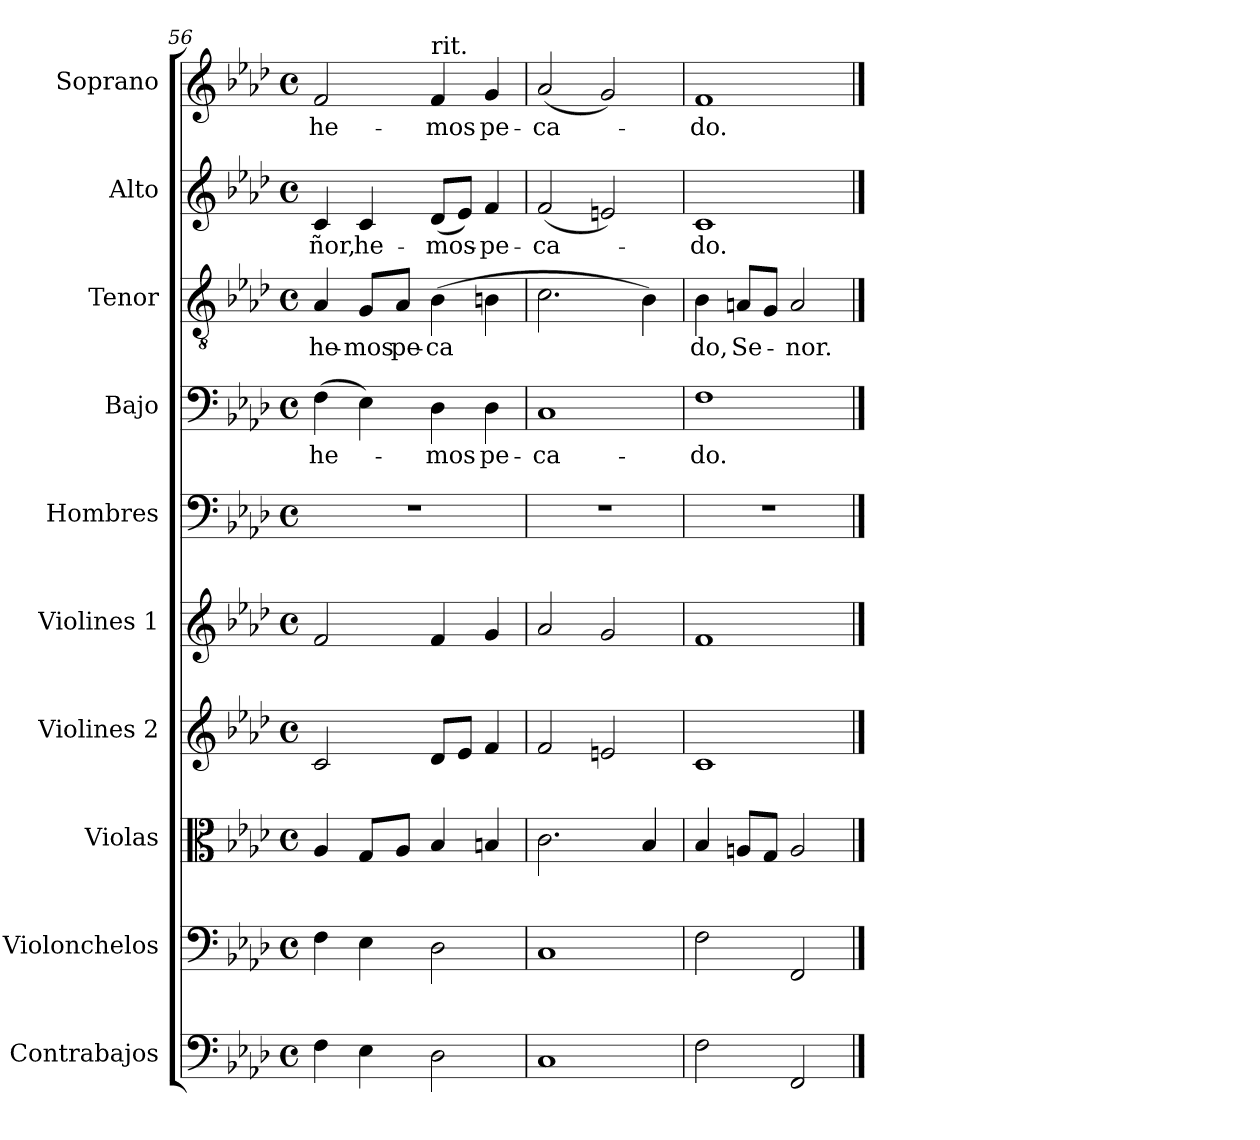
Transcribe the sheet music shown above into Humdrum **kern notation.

**kern	**kern	**kern	**kern	**kern	**kern	**kern	**text	**kern	**text	**kern	**text	**kern	**text
*part10	*part9	*part8	*part7	*part6	*part5	*part4	*part4	*part3	*part3	*part2	*part2	*part1	*part1
*staff10	*staff9	*staff8	*staff7	*staff6	*staff5	*staff4	*staff4	*staff3	*staff3	*staff2	*staff2	*staff1	*staff1
*I"Contrabajos	*I"Violonchelos	*I"Violas	*I"Violines 2	*I"Violines 1	*I"Hombres	*I"Bajo	*	*I"Tenor	*	*I"Alto	*	*I"Soprano	*
*I'Cbs.	*I'Vcs.	*I'Vlas.	*I'Vlns. 2	*I'Vlns. 1	*I'H.	*I'B.	*	*I'T.	*	*I'A.	*	*I'S.	*
*clefF4	*clefF4	*clefC3	*clefG2	*clefG2	*clefF4	*clefF4	*	*clefGv2	*	*clefG2	*	*clefG2	*
*ITrd7c12	*	*	*	*	*	*	*	*	*	*	*	*	*
*k[b-e-a-d-]	*k[b-e-a-d-]	*k[b-e-a-d-]	*k[b-e-a-d-]	*k[b-e-a-d-]	*k[b-e-a-d-]	*k[b-e-a-d-]	*	*k[b-e-a-d-]	*	*k[b-e-a-d-]	*	*k[b-e-a-d-]	*
*M4/4	*M4/4	*M4/4	*M4/4	*M4/4	*M4/4	*M4/4	*	*M4/4	*	*M4/4	*	*M4/4	*
*met(c)	*met(c)	*met(c)	*met(c)	*met(c)	*met(c)	*met(c)	*	*met(c)	*	*met(c)	*	*met(c)	*
=56	=56	=56	=56	=56	=56	=56	=56	=56	=56	=56	=56	=56	=56
4FF\	4F\	4A-/	2c/	2f/	1r	(4F\	he-	4A-/	he-	4c/	-ñor,	2f/	he-
4EE-\	4E-\	8G/L	.	.	.	4E-\)	.	8G/L	-mos	4c/	he-	.	.
.	.	8A-/J	.	.	.	.	.	8A-/J	pe-	.	.	.	.
!	!	!	!	!	!	!	!	!	!	!	!	!LO:TX:a:t=rit.	!
2DD-\	2D-\	4B-/	8d-/L	4f/	.	4D-\	-mos	(4B-\	-ca	(8d-/L	-mos-	4f/	-mos
.	.	.	8e-/J	.	.	.	.	.	.	8e-/J)	.	.	.
.	.	4Bn/	4f/	4g/	.	4D-\	pe-	4Bn\	.	4f/	-pe-	4g/	pe-
=57	=57	=57	=57	=57	=57	=57	=57	=57	=57	=57	=57	=57	=57
1CC	1C	2.c\	2f/	2a-/	1r	1C	-ca-	2.c\	.	(2f/	-ca-	(2a-/	-ca-
.	.	.	2en/	2g/	.	.	.	.	.	2en/)	.	2g/)	.
.	.	4B-/	.	.	.	.	.	4B-\)	.	.	.	.	.
=58	=58	=58	=58	=58	=58	=58	=58	=58	=58	=58	=58	=58	=58
2FF\	2F\	4B-/	1c	1f	1r	1F	-do.	4B-\	do,	1c	-do.	1f	-do.
.	.	8An/L	.	.	.	.	.	8An/L	Se-	.	.	.	.
.	.	8G/J	.	.	.	.	.	8G/J	.	.	.	.	.
2FFF/	2FF/	2A/	.	.	.	.	.	2A/	-nor.	.	.	.	.
==	==	==	==	==	==	==	==	==	==	==	==	==	==
*-	*-	*-	*-	*-	*-	*-	*-	*-	*-	*-	*-	*-	*-
